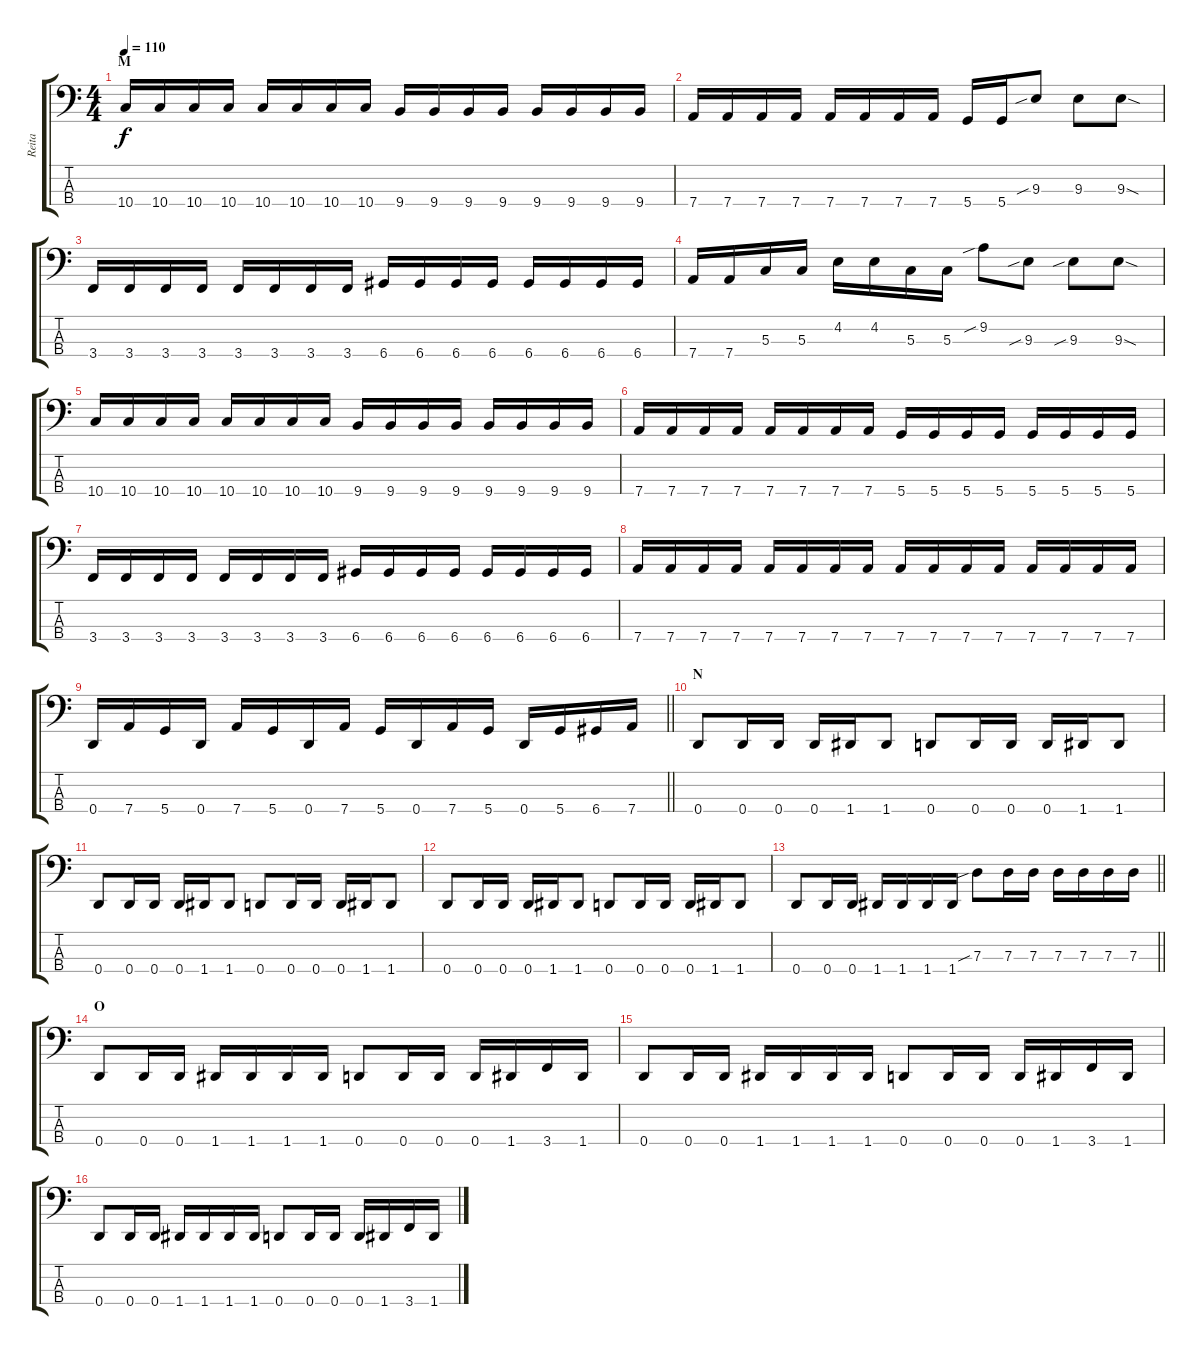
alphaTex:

\track ("Reita" "Reita") {instrument electricbasspick}
\staff {score tabs}
\tuning (F2 C2 G1 D1) {hide}
\ts (4 4)
\section ("" "M")
\tempo 110
\clef f4
\ks c
10.4.16{dy f} 10.4.16 10.4.16 10.4.16 10.4.16 10.4.16 10.4.16 10.4.16 9.4.16 9.4.16 9.4.16 9.4.16 9.4.16 9.4.16 9.4.16 9.4.16 |
7.4.16 7.4.16 7.4.16 7.4.16 7.4.16 7.4.16 7.4.16 7.4.16 5.4.16 5.4.16 9.3{sib}.8 9.3.8 9.3{sod}.8 |
3.4.16 3.4.16 3.4.16 3.4.16 3.4.16 3.4.16 3.4.16 3.4.16 6.4.16 6.4.16 6.4.16 6.4.16 6.4.16 6.4.16 6.4.16 6.4.16 |
7.4.16 7.4.16 5.3.16 5.3.16 4.2.16 4.2.16 5.3.16 5.3.16 9.2{sib}.8 9.3{sib}.8 9.3{sib}.8 9.3{sod}.8 |
10.4.16 10.4.16 10.4.16 10.4.16 10.4.16 10.4.16 10.4.16 10.4.16 9.4.16 9.4.16 9.4.16 9.4.16 9.4.16 9.4.16 9.4.16 9.4.16 |
7.4.16 7.4.16 7.4.16 7.4.16 7.4.16 7.4.16 7.4.16 7.4.16 5.4.16 5.4.16 5.4.16 5.4.16 5.4.16 5.4.16 5.4.16 5.4.16 |
3.4.16 3.4.16 3.4.16 3.4.16 3.4.16 3.4.16 3.4.16 3.4.16 6.4.16 6.4.16 6.4.16 6.4.16 6.4.16 6.4.16 6.4.16 6.4.16 |
7.4.16 7.4.16 7.4.16 7.4.16 7.4.16 7.4.16 7.4.16 7.4.16 7.4.16 7.4.16 7.4.16 7.4.16 7.4.16 7.4.16 7.4.16 7.4.16 |
\barLineRight lightlight
0.4.16 7.4.16 5.4.16 0.4.16 7.4.16 5.4.16 0.4.16 7.4.16 5.4.16 0.4.16 7.4.16 5.4.16 0.4.16 5.4.16 6.4.16 7.4.16 |
\section ("" "N")
0.4.8 0.4.16 0.4.16 0.4.16 1.4.16 1.4.8 0.4.8 0.4.16 0.4.16 0.4.16 1.4.16 1.4.8 |
0.4.8 0.4.16 0.4.16 0.4.16 1.4.16 1.4.8 0.4.8 0.4.16 0.4.16 0.4.16 1.4.16 1.4.8 |
0.4.8 0.4.16 0.4.16 0.4.16 1.4.16 1.4.8 0.4.8 0.4.16 0.4.16 0.4.16 1.4.16 1.4.8 |
\barLineRight lightlight
0.4.8 0.4.16 0.4.16 1.4.16 1.4.16 1.4.16 1.4.16 7.3{sib}.8 7.3.16 7.3.16 7.3.16 7.3.16 7.3.16 7.3.16 |
\section ("" "O")
0.4.8 0.4.16 0.4.16 1.4.16 1.4.16 1.4.16 1.4.16 0.4.8 0.4.16 0.4.16 0.4.16 1.4.16 3.4.16 1.4.16 |
0.4.8 0.4.16 0.4.16 1.4.16 1.4.16 1.4.16 1.4.16 0.4.8 0.4.16 0.4.16 0.4.16 1.4.16 3.4.16 1.4.16 |
0.4.8 0.4.16 0.4.16 1.4.16 1.4.16 1.4.16 1.4.16 0.4.8 0.4.16 0.4.16 0.4.16 1.4.16 3.4.16 1.4.16
